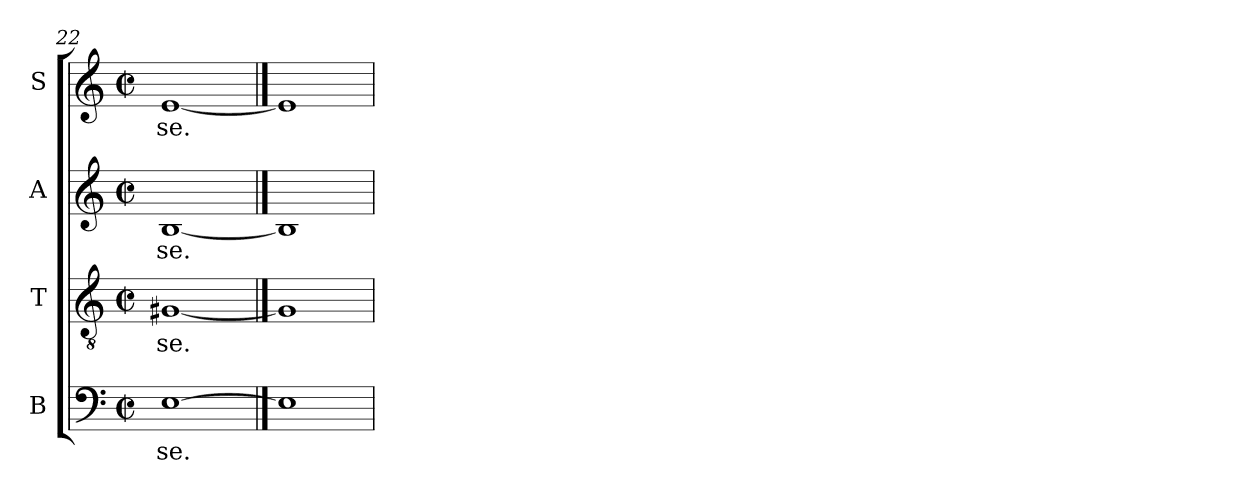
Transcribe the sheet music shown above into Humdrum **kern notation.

**kern	**text	**kern	**text	**kern	**text	**kern	**text
*part4	*part4	*part3	*part3	*part2	*part2	*part1	*part1
*staff4	*staff4	*staff3	*staff3	*staff2	*staff2	*staff1	*staff1
*I"B	*	*I"T	*	*I"A	*	*I"S	*
*clefF4	*	*clefGv2	*	*clefG2	*	*clefG2	*
*k[]	*	*k[]	*	*k[]	*	*k[]	*
*C:	*	*C:	*	*C:	*	*C:	*
*M2/2	*	*M2/2	*	*M2/2	*	*M2/2	*
*met(c|)	*	*met(c|)	*	*met(c|)	*	*met(c|)	*
=22	=22	=22	=22	=22	=22	=22	=22
!	!LO:LY:b:cj	!	!LO:LY:b:cj	!	!LO:LY:b:cj	!	!LO:LY:b:cj
[1E	se.	[1G#X	se.	[1B	-se.	[1e	-se.
==23	==23	==23	==23	==23	==23	==23	==23
1E]	.	1G#]	.	1B]	.	1e]	.
=	=	=	=	=	=	=	=
*-	*-	*-	*-	*-	*-	*-	*-
